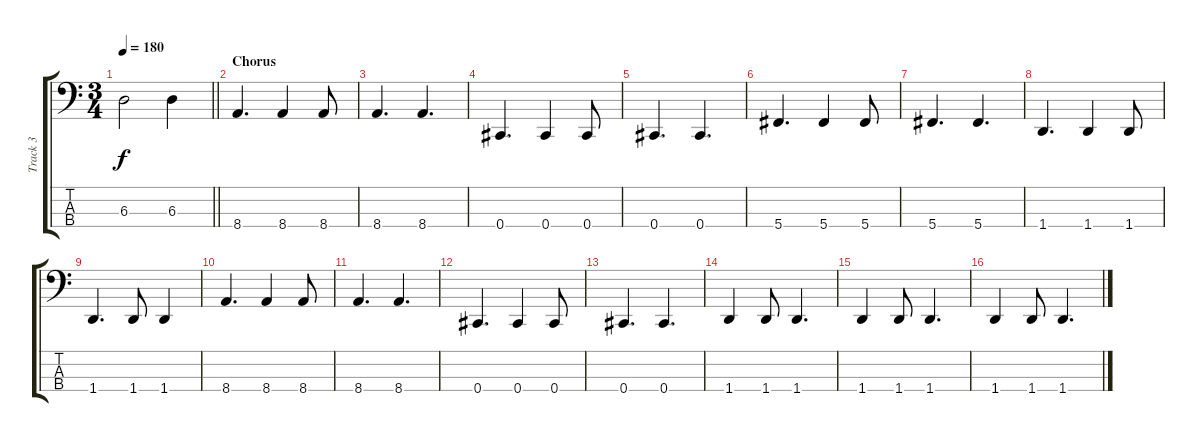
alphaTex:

\track ("Track 3" "Track 3") {instrument electricbassfinger}
\staff {score tabs}
\tuning (Gb2 Db2 Ab1 Db1) {hide}
\ts (3 4)
\tempo 180
\clef f4
\barLineRight lightlight
\ks c
6.3.2{dy f} 6.3.4 |
\section ("" "Chorus")
8.4.4{d} 8.4.4 8.4.8 |
8.4.4{d} 8.4.4{d} |
0.4.4{d} 0.4.4 0.4.8 |
0.4.4{d} 0.4.4{d} |
5.4.4{d} 5.4.4 5.4.8 |
5.4.4{d} 5.4.4{d} |
1.4.4{d} 1.4.4 1.4.8 |
1.4.4{d} 1.4.8 1.4.4 |
8.4.4{d} 8.4.4 8.4.8 |
8.4.4{d} 8.4.4{d} |
0.4.4{d} 0.4.4 0.4.8 |
0.4.4{d} 0.4.4{d} |
1.4.4 1.4.8 1.4.4{d} |
1.4.4 1.4.8 1.4.4{d} |
1.4.4 1.4.8 1.4.4{d}
